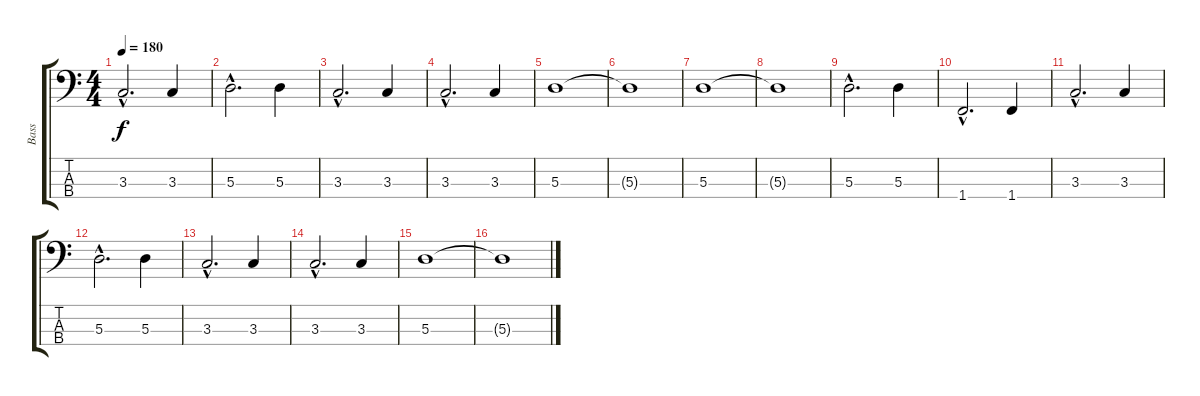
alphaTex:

\track ("Bass" "Bass") {instrument electricbassfinger}
\staff {score tabs}
\tuning (G2 D2 A1 E1) {hide}
\ts (4 4)
\tempo 180
\clef f4
\ks c
3.3{hac}.2{d dy f} 3.3.4 |
5.3{hac}.2{d} 5.3.4 |
3.3{hac}.2{d} 3.3.4 |
3.3{hac}.2{d} 3.3.4 |
5.3.1 |
5.3{t}.1 |
5.3.1 |
5.3{t}.1 |
5.3{hac}.2{d} 5.3.4 |
1.4{hac}.2{d} 1.4.4 |
3.3{hac}.2{d} 3.3.4 |
5.3{hac}.2{d} 5.3.4 |
3.3{hac}.2{d} 3.3.4 |
3.3{hac}.2{d} 3.3.4 |
5.3.1 |
5.3{t}.1
